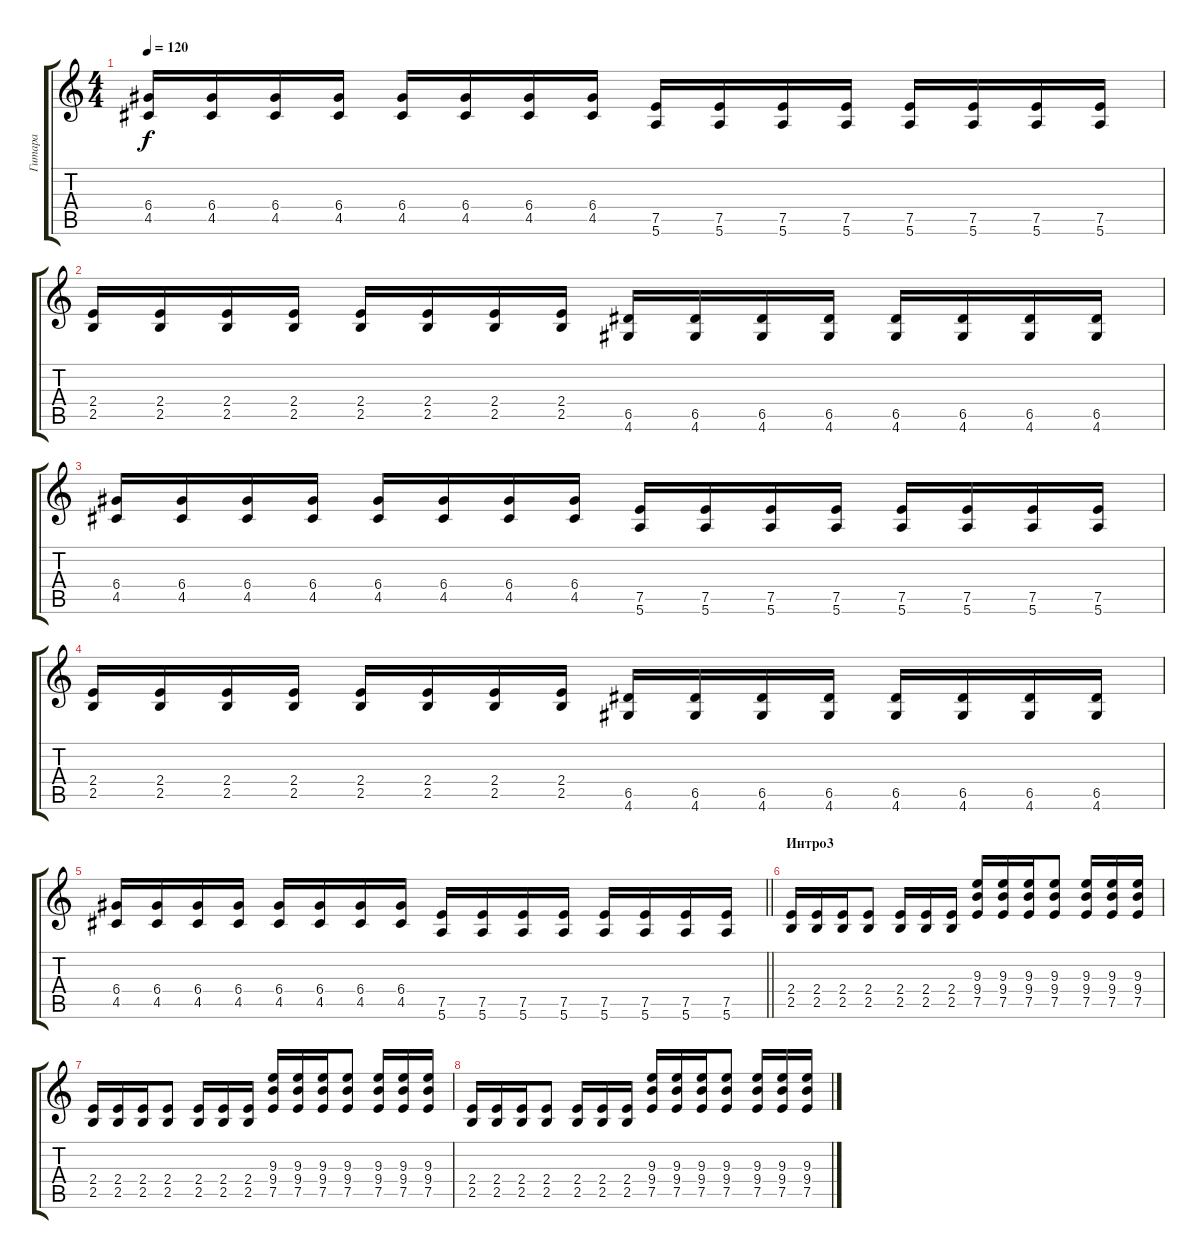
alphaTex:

\track ("Гитара" "Гитара") {instrument distortionguitar}
\staff {score tabs}
\tuning (E4 B3 G3 D3 A2 E2) {hide}
\ts (4 4)
\tempo 120
\clef g2
\ks c
(6.4 4.5).16{dy f} (6.4 4.5).16 (6.4 4.5).16 (6.4 4.5).16 (6.4 4.5).16 (6.4 4.5).16 (6.4 4.5).16 (6.4 4.5).16 (7.5 5.6).16 (7.5 5.6).16 (7.5 5.6).16 (7.5 5.6).16 (7.5 5.6).16 (7.5 5.6).16 (7.5 5.6).16 (7.5 5.6).16 |
(2.4 2.5).16 (2.4 2.5).16 (2.4 2.5).16 (2.4 2.5).16 (2.4 2.5).16 (2.4 2.5).16 (2.4 2.5).16 (2.4 2.5).16 (6.5 4.6).16 (6.5 4.6).16 (6.5 4.6).16 (6.5 4.6).16 (6.5 4.6).16 (6.5 4.6).16 (6.5 4.6).16 (6.5 4.6).16 |
(6.4 4.5).16 (6.4 4.5).16 (6.4 4.5).16 (6.4 4.5).16 (6.4 4.5).16 (6.4 4.5).16 (6.4 4.5).16 (6.4 4.5).16 (7.5 5.6).16 (7.5 5.6).16 (7.5 5.6).16 (7.5 5.6).16 (7.5 5.6).16 (7.5 5.6).16 (7.5 5.6).16 (7.5 5.6).16 |
(2.4 2.5).16 (2.4 2.5).16 (2.4 2.5).16 (2.4 2.5).16 (2.4 2.5).16 (2.4 2.5).16 (2.4 2.5).16 (2.4 2.5).16 (6.5 4.6).16 (6.5 4.6).16 (6.5 4.6).16 (6.5 4.6).16 (6.5 4.6).16 (6.5 4.6).16 (6.5 4.6).16 (6.5 4.6).16 |
\barLineRight lightlight
(6.4 4.5).16 (6.4 4.5).16 (6.4 4.5).16 (6.4 4.5).16 (6.4 4.5).16 (6.4 4.5).16 (6.4 4.5).16 (6.4 4.5).16 (7.5 5.6).16 (7.5 5.6).16 (7.5 5.6).16 (7.5 5.6).16 (7.5 5.6).16 (7.5 5.6).16 (7.5 5.6).16 (7.5 5.6).16 |
\section ("" "Интро3")
(2.4 2.5).16 (2.4 2.5).16 (2.4 2.5).16 (2.4 2.5).8 (2.4 2.5).16 (2.4 2.5).16 (2.4 2.5).16 (9.3 9.4 7.5).16 (9.3 9.4 7.5).16 (9.3 9.4 7.5).16 (9.3 9.4 7.5).8 (9.3 9.4 7.5).16 (9.3 9.4 7.5).16 (9.3 9.4 7.5).16 |
(2.4 2.5).16 (2.4 2.5).16 (2.4 2.5).16 (2.4 2.5).8 (2.4 2.5).16 (2.4 2.5).16 (2.4 2.5).16 (9.3 9.4 7.5).16 (9.3 9.4 7.5).16 (9.3 9.4 7.5).16 (9.3 9.4 7.5).8 (9.3 9.4 7.5).16 (9.3 9.4 7.5).16 (9.3 9.4 7.5).16 |
(2.4 2.5).16 (2.4 2.5).16 (2.4 2.5).16 (2.4 2.5).8 (2.4 2.5).16 (2.4 2.5).16 (2.4 2.5).16 (9.3 9.4 7.5).16 (9.3 9.4 7.5).16 (9.3 9.4 7.5).16 (9.3 9.4 7.5).8 (9.3 9.4 7.5).16 (9.3 9.4 7.5).16 (9.3 9.4 7.5).16
